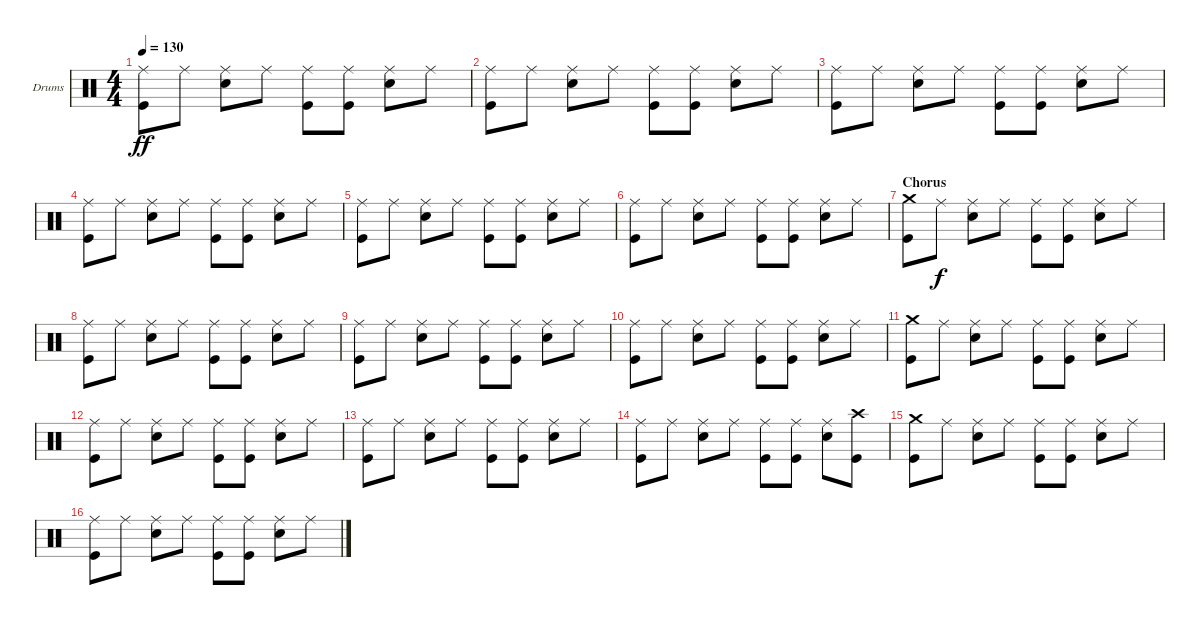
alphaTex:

\defaultSystemsLayout 4
\bracketExtendMode groupsimilarinstruments
\firstSystemTrackNameOrientation horizontal
\otherSystemsTrackNameOrientation horizontal
\track ("Drumkit" "Drums") {instrument percussion}
\staff {score}
\articulation defaults
\ts (4 4)
\tempo 130
\clef neutral
\scale
0.333333
\ks c
("Ride (middle)" "Kick (hit)").8{dy ff} "Ride (middle)".8 ("Ride (middle)" "Snare (hit) 2").8 "Ride (middle)".8 ("Ride (middle)" "Kick (hit)").8 ("Ride (middle)" "Kick (hit)").8 ("Ride (middle)" "Snare (hit) 2").8 "Ride (middle)".8 |
\scale
0.333333 ("Ride (middle)" "Kick (hit)").8 "Ride (middle)".8 ("Ride (middle)" "Snare (hit) 2").8 "Ride (middle)".8 ("Ride (middle)" "Kick (hit)").8 ("Ride (middle)" "Kick (hit)").8 ("Ride (middle)" "Snare (hit) 2").8 "Ride (middle)".8 |
\scale
0.333333 ("Ride (middle)" "Kick (hit)").8 "Ride (middle)".8 ("Ride (middle)" "Snare (hit) 2").8 "Ride (middle)".8 ("Ride (middle)" "Kick (hit)").8 ("Ride (middle)" "Kick (hit)").8 ("Ride (middle)" "Snare (hit) 2").8 "Ride (middle)".8 |
\scale
0.333333 ("Ride (middle)" "Kick (hit)").8 "Ride (middle)".8 ("Ride (middle)" "Snare (hit) 2").8 "Ride (middle)".8 ("Ride (middle)" "Kick (hit)").8 ("Ride (middle)" "Kick (hit)").8 ("Ride (middle)" "Snare (hit) 2").8 "Ride (middle)".8 |
\scale
0.333333 ("Ride (middle)" "Kick (hit)").8 "Ride (middle)".8 ("Ride (middle)" "Snare (hit) 2").8 "Ride (middle)".8 ("Ride (middle)" "Kick (hit)").8 ("Ride (middle)" "Kick (hit)").8 ("Ride (middle)" "Snare (hit) 2").8 "Ride (middle)".8 |
\scale
0.333333 ("Ride (middle)" "Kick (hit)").8 "Ride (middle)".8 ("Ride (middle)" "Snare (hit) 2").8 "Ride (middle)".8 ("Ride (middle)" "Kick (hit)").8 ("Ride (middle)" "Kick (hit)").8 ("Ride (middle)" "Snare (hit) 2").8 "Ride (middle)".8 |
\section ("" "Chorus")
\scale
0.333333 ("Crash medium (hit)" "Kick (hit)").8 "Ride (middle)".8{dy f} ("Ride (middle)" "Snare (hit) 2").8 "Ride (middle)".8 ("Ride (middle)" "Kick (hit)").8 ("Ride (middle)" "Kick (hit)").8 ("Ride (middle)" "Snare (hit) 2").8 "Ride (middle)".8 |
\scale
0.333333 ("Ride (middle)" "Kick (hit)").8 "Ride (middle)".8 ("Ride (middle)" "Snare (hit) 2").8 "Ride (middle)".8 ("Ride (middle)" "Kick (hit)").8 ("Ride (middle)" "Kick (hit)").8 ("Ride (middle)" "Snare (hit) 2").8 "Ride (middle)".8 |
\scale
0.333333 ("Ride (middle)" "Kick (hit)").8 "Ride (middle)".8 ("Ride (middle)" "Snare (hit) 2").8 "Ride (middle)".8 ("Ride (middle)" "Kick (hit)").8 ("Ride (middle)" "Kick (hit)").8 ("Ride (middle)" "Snare (hit) 2").8 "Ride (middle)".8 |
\scale
0.333333 ("Ride (middle)" "Kick (hit)").8 "Ride (middle)".8 ("Ride (middle)" "Snare (hit) 2").8 "Ride (middle)".8 ("Ride (middle)" "Kick (hit)").8 ("Ride (middle)" "Kick (hit)").8 ("Ride (middle)" "Snare (hit) 2").8 "Ride (middle)".8 |
\scale
0.333333 ("Crash medium (hit)" "Kick (hit)").8 "Ride (middle)".8 ("Ride (middle)" "Snare (hit) 2").8 "Ride (middle)".8 ("Ride (middle)" "Kick (hit)").8 ("Ride (middle)" "Kick (hit)").8 ("Ride (middle)" "Snare (hit) 2").8 "Ride (middle)".8 |
\scale
0.333333 ("Ride (middle)" "Kick (hit)").8 "Ride (middle)".8 ("Ride (middle)" "Snare (hit) 2").8 "Ride (middle)".8 ("Ride (middle)" "Kick (hit)").8 ("Ride (middle)" "Kick (hit)").8 ("Ride (middle)" "Snare (hit) 2").8 "Ride (middle)".8 |
\scale
0.333333 ("Ride (middle)" "Kick (hit)").8 "Ride (middle)".8 ("Ride (middle)" "Snare (hit) 2").8 "Ride (middle)".8 ("Ride (middle)" "Kick (hit)").8 ("Ride (middle)" "Kick (hit)").8 ("Ride (middle)" "Snare (hit) 2").8 "Ride (middle)".8 |
\scale
0.333333 ("Ride (middle)" "Kick (hit)").8 "Ride (middle)".8 ("Ride (middle)" "Snare (hit) 2").8 "Ride (middle)".8 ("Ride (middle)" "Kick (hit)").8 ("Ride (middle)" "Kick (hit)").8 ("Ride (middle)" "Snare (hit) 2").8 ("Crash high (hit)" "Kick (hit)").8 |
\scale
0.333333 ("Crash medium (hit)" "Kick (hit)").8 "Ride (middle)".8 ("Ride (middle)" "Snare (hit) 2").8 "Ride (middle)".8 ("Ride (middle)" "Kick (hit)").8 ("Ride (middle)" "Kick (hit)").8 ("Ride (middle)" "Snare (hit) 2").8 "Ride (middle)".8 |
\scale
0.333333 ("Ride (middle)" "Kick (hit)").8 "Ride (middle)".8 ("Ride (middle)" "Snare (hit) 2").8 "Ride (middle)".8 ("Ride (middle)" "Kick (hit)").8 ("Ride (middle)" "Kick (hit)").8 ("Ride (middle)" "Snare (hit) 2").8 "Ride (middle)".8
